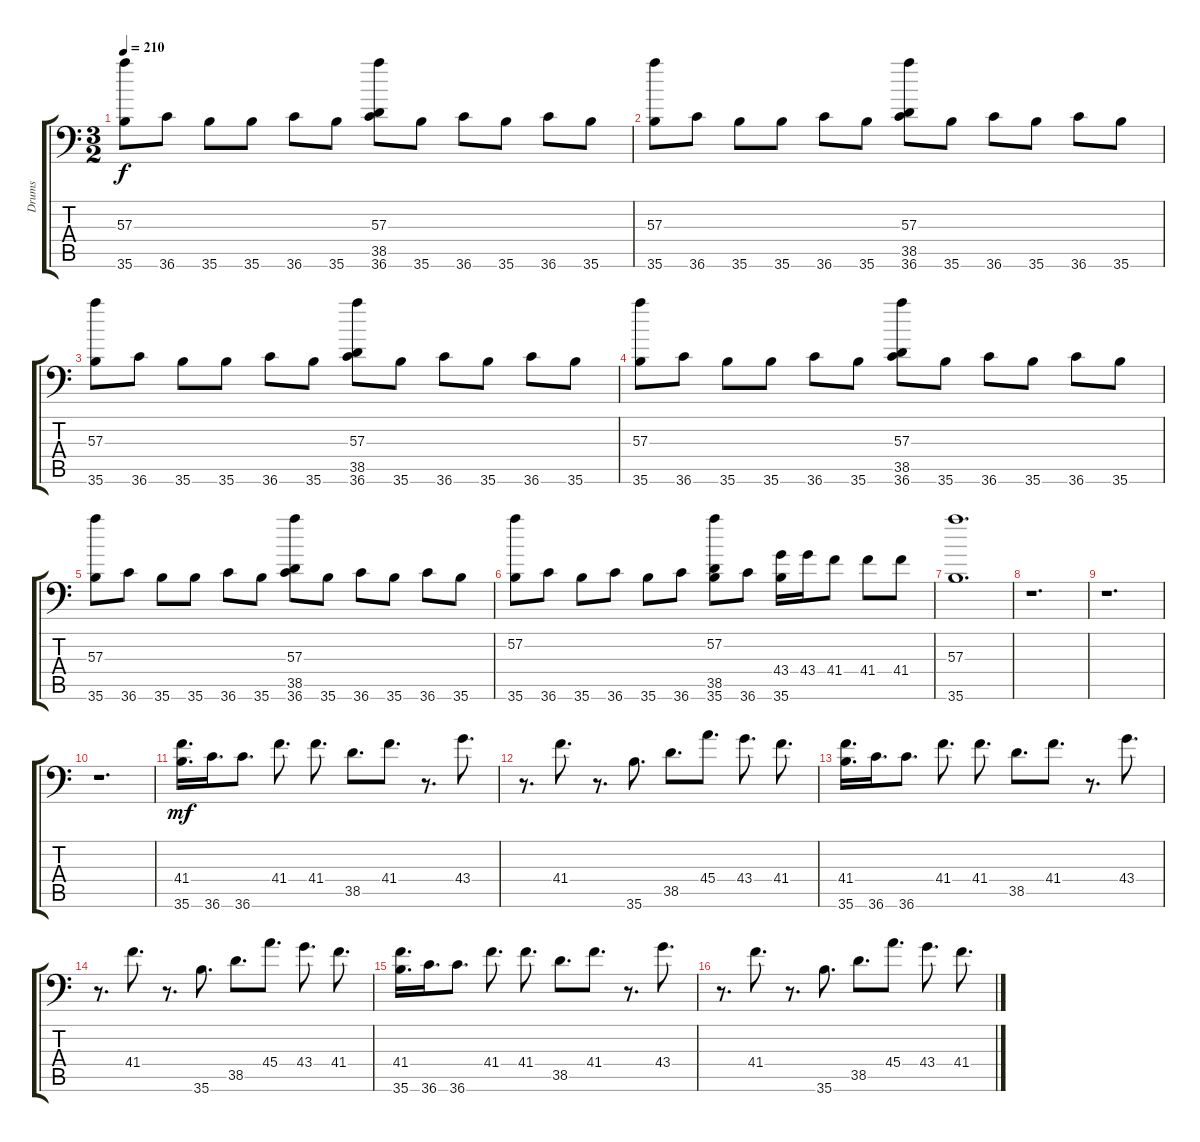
\track ("Drums" "Drums") {instrument acousticgrandpiano}
\staff {score tabs}
\tuning (C-1 C-1 C-1 C-1 C-1 C-1) {hide}
\ts (3 2)
\tempo 210
\clef f4
\ks c
(57.3 35.6).8{dy f} 36.6.8 35.6.8 35.6.8 36.6.8 35.6.8 (57.3 38.5 36.6).8 35.6.8 36.6.8 35.6.8 36.6.8 35.6.8 |
(57.3 35.6).8 36.6.8 35.6.8 35.6.8 36.6.8 35.6.8 (57.3 38.5 36.6).8 35.6.8 36.6.8 35.6.8 36.6.8 35.6.8 |
(57.3 35.6).8 36.6.8 35.6.8 35.6.8 36.6.8 35.6.8 (57.3 38.5 36.6).8 35.6.8 36.6.8 35.6.8 36.6.8 35.6.8 |
(57.3 35.6).8 36.6.8 35.6.8 35.6.8 36.6.8 35.6.8 (57.3 38.5 36.6).8 35.6.8 36.6.8 35.6.8 36.6.8 35.6.8 |
(57.3 35.6).8 36.6.8 35.6.8 35.6.8 36.6.8 35.6.8 (57.3 38.5 36.6).8 35.6.8 36.6.8 35.6.8 36.6.8 35.6.8 |
(57.2 35.6).8 36.6.8 35.6.8 36.6.8 35.6.8 36.6.8 (57.2 38.5 35.6).8 36.6.8 (43.4 35.6).16 43.4.16 41.4.8 41.4.8 41.4.8 |
(57.3 35.6).1{d} |
r.1{d} |
r.1{d} |
r.1{d} |
(41.4 35.6).16{d dy mf} 36.6.16{d} 36.6.8{d} 41.4.8{d} 41.4.8{d} 38.5.8{d} 41.4.8{d} r.8{d} 43.4.8{d} |
r.8{d} 41.4.8{d} r.8{d} 35.6.8{d} 38.5.8{d} 45.4.8{d} 43.4.8{d} 41.4.8{d} |
(41.4 35.6).16{d} 36.6.16{d} 36.6.8{d} 41.4.8{d} 41.4.8{d} 38.5.8{d} 41.4.8{d} r.8{d} 43.4.8{d} |
r.8{d} 41.4.8{d} r.8{d} 35.6.8{d} 38.5.8{d} 45.4.8{d} 43.4.8{d} 41.4.8{d} |
(41.4 35.6).16{d} 36.6.16{d} 36.6.8{d} 41.4.8{d} 41.4.8{d} 38.5.8{d} 41.4.8{d} r.8{d} 43.4.8{d} |
r.8{d} 41.4.8{d} r.8{d} 35.6.8{d} 38.5.8{d} 45.4.8{d} 43.4.8{d} 41.4.8{d}
